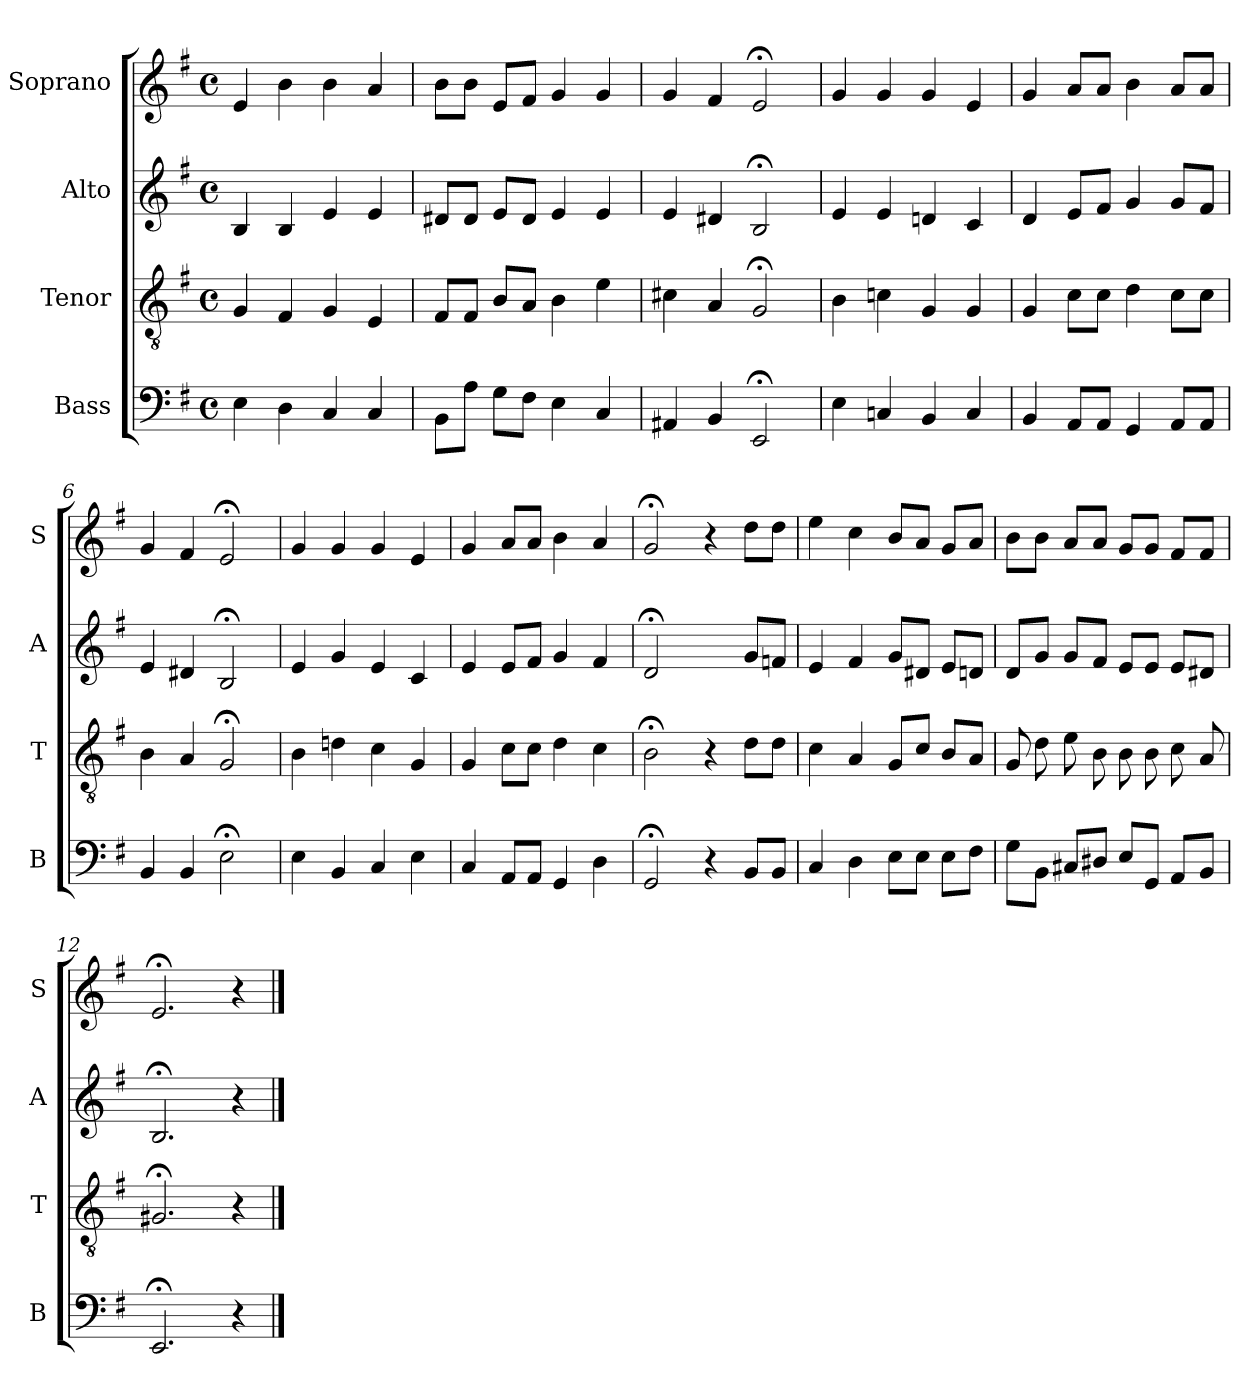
**kern	**kern	**kern	**kern
*part4	*part3	*part2	*part1
*staff4	*staff3	*staff2	*staff1
*I"Bass	*I"Tenor	*I"Alto	*I"Soprano
*I'B	*I'T	*I'A	*I'S
*clefF4	*clefGv2	*clefG2	*clefG2
*k[f#]	*k[f#]	*k[f#]	*k[f#]
*e:	*e:	*e:	*e:
*M4/4	*M4/4	*M4/4	*M4/4
*met(c)	*met(c)	*met(c)	*met(c)
*MM100	*MM100	*MM100	*MM100
=1	=1	=1	=1
4E	4G	4B	4e
4D	4F#	4B	4b
4C	4G	4e	4b
4C	4E	4e	4a
=2	=2	=2	=2
8BBL	8F#L	8d#XL	8bL
8AJ	8F#J	8d#J	8bJ
8GL	8BL	8eL	8eL
8F#J	8AJ	8d#J	8f#J
4E	4B	4e	4g
4C	4e	4e	4g
=3	=3	=3	=3
4AA#X	4c#X	4e	4g
4BB	4A	4d#X	4f#
2EE;<	2G;<	2B;<	2e;<
=4	=4	=4	=4
4E	4B	4e	4g
4Cn	4cn	4e	4g
4BB	4G	4dn	4g
4C	4G	4c	4e
=5	=5	=5	=5
4BB	4G	4d	4g
8AAL	8cL	8eL	8aL
8AAJ	8cJ	8f#J	8aJ
4GG	4d	4g	4b
8AAL	8cL	8gL	8aL
8AAJ	8cJ	8f#J	8aJ
=6	=6	=6	=6
4BB	4B	4e	4g
4BB	4A	4d#X	4f#
2E;<	2G;<	2B;<	2e;<
=7	=7	=7	=7
4E	4B	4e	4g
4BB	4dn	4g	4g
4C	4c	4e	4g
4E	4G	4c	4e
=8	=8	=8	=8
4C	4G	4e	4g
8AAL	8cL	8eL	8aL
8AAJ	8cJ	8f#J	8aJ
4GG	4d	4g	4b
4D	4c	4f#	4a
=9	=9	=9	=9
2GG;<	2B;<	2d;<	2g;<
4r	4r	4ryy	4r
8BBL	8dL	8gL	8ddL
8BBJ	8dJ	8fnJ	8ddJ
=10	=10	=10	=10
4C	4c	4e	4ee
4D	4A	4f#	4cc
8EL	8GL	8gL	8bL
8EJ	8cJ	8d#XJ	8aJ
8EL	8BL	8eL	8gL
8F#J	8AJ	8dnJ	8aJ
=11	=11	=11	=11
8GL	8G	8dL	8bL
8BBJ	8d	8gJ	8bJ
8C#XL	8e	8gL	8aL
8D#XJ	8B	8f#J	8aJ
8EL	8B	8eL	8gL
8GGJ	8B	8eJ	8gJ
8AAL	8c	8eL	8f#L
8BBJ	8A	8d#XJ	8f#J
=12	=12	=12	=12
2.EE;<	2.G#X;<	2.B;<	2.e;<
4r	4r	4r	4r
==	==	==	==
*-	*-	*-	*-
